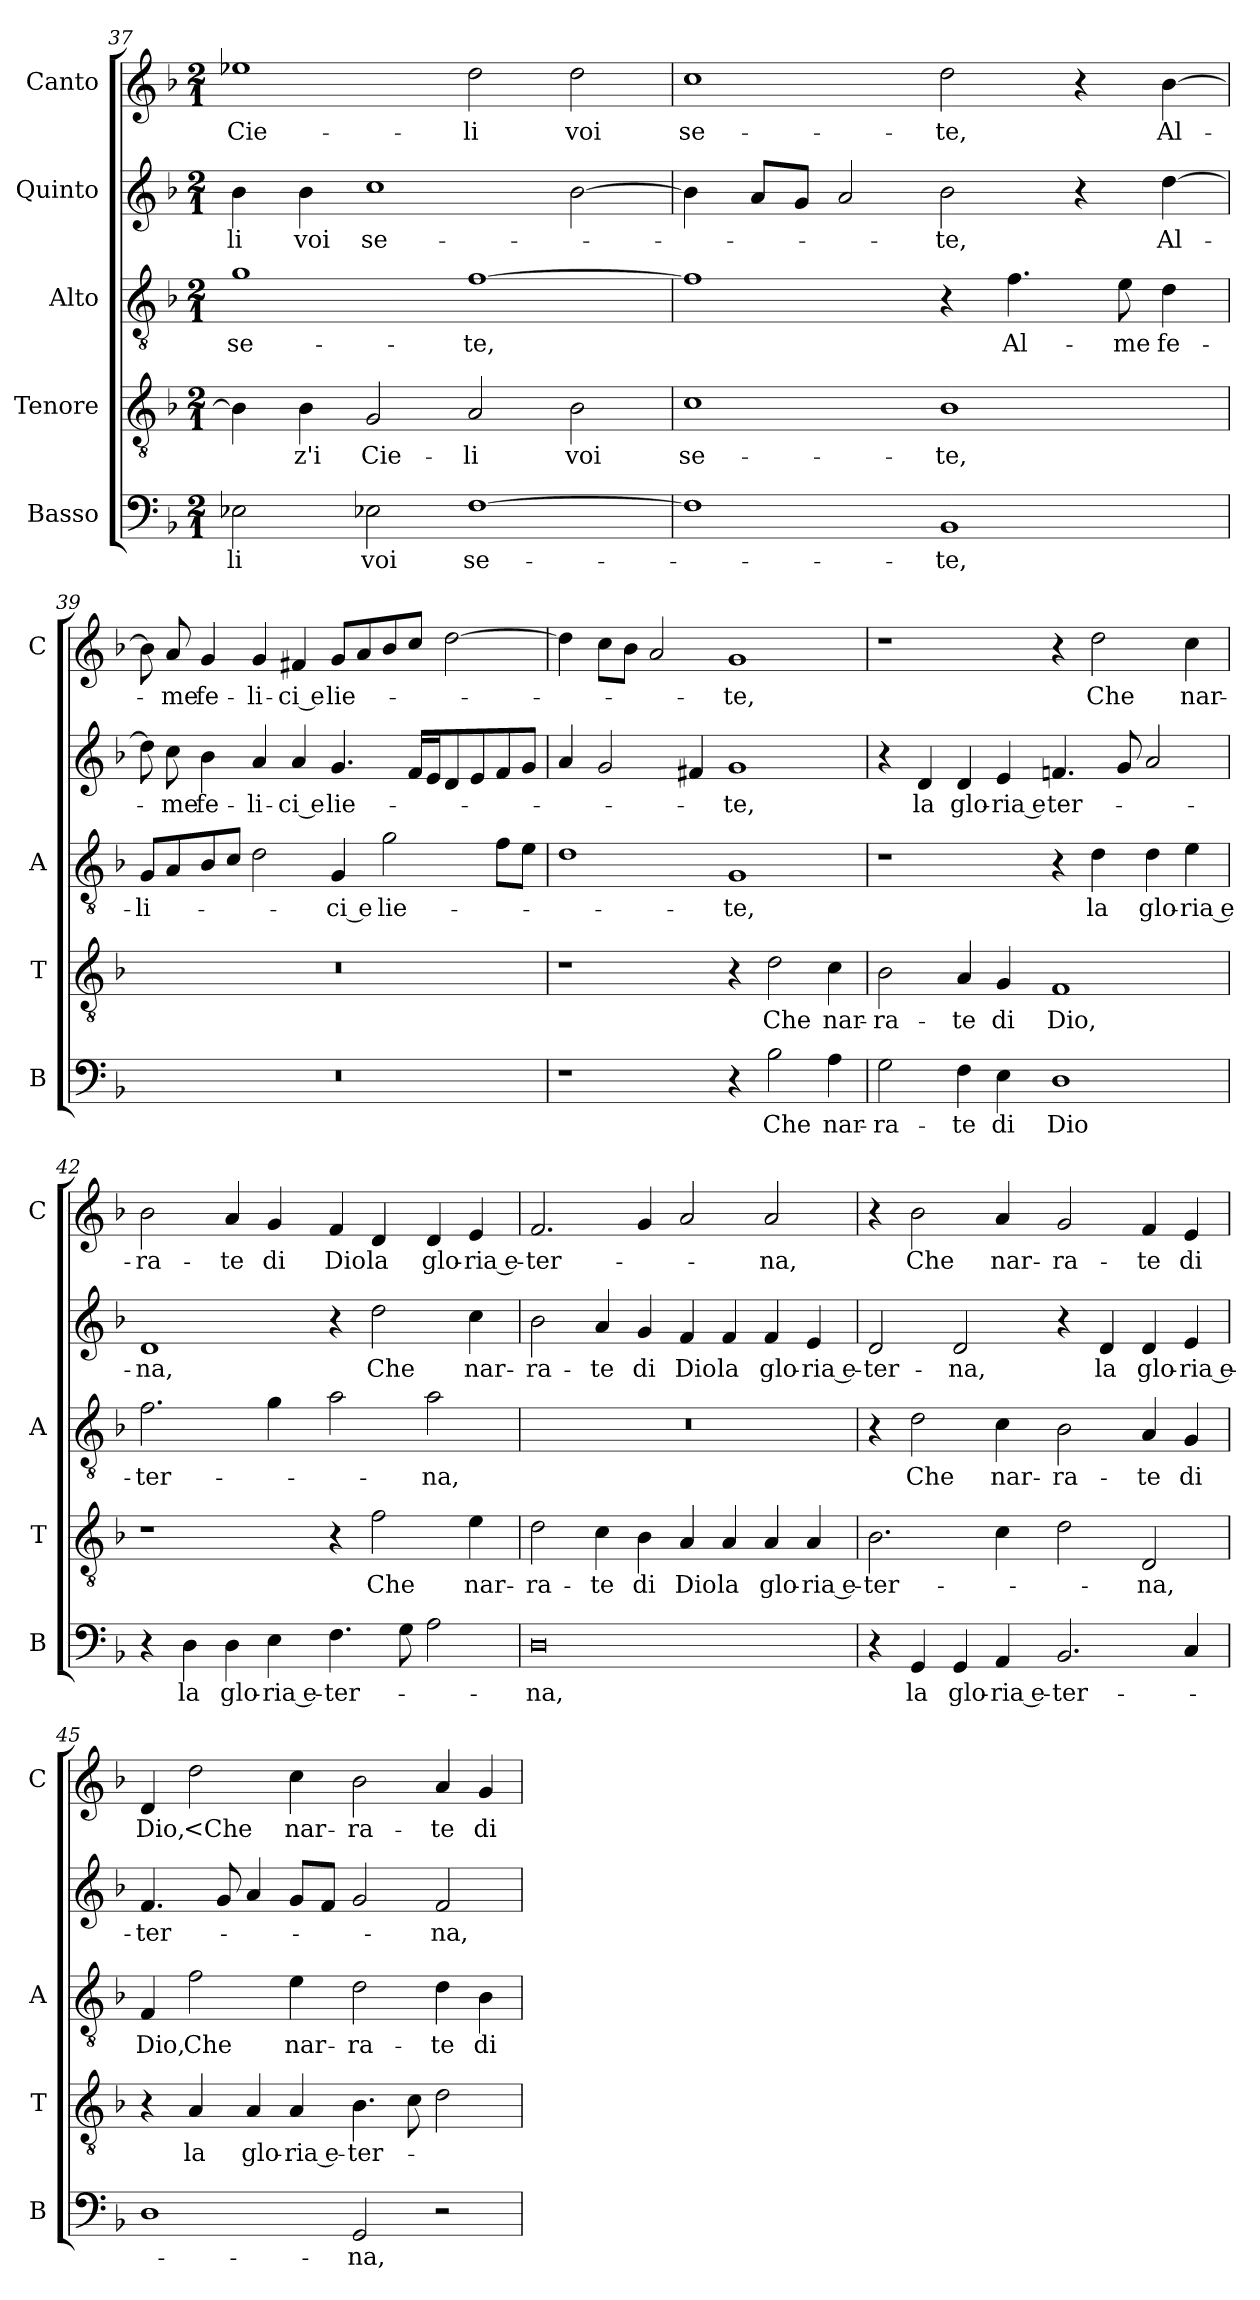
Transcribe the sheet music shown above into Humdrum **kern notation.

**kern	**text	**kern	**text	**kern	**text	**kern	**text	**kern	**text
*part5	*part5	*part4	*part4	*part3	*part3	*part2	*part2	*part1	*part1
*staff5	*staff5	*staff4	*staff4	*staff3	*staff3	*staff2	*staff2	*staff1	*staff1
*I"Basso	*	*I"Tenore	*	*I"Alto	*	*I"Quinto	*	*I"Canto	*
*I'B	*	*I'T	*	*I'A	*	*	*	*I'C	*
*clefF4	*	*clefGv2	*	*clefGv2	*	*clefG2	*	*clefG2	*
*k[b-]	*	*k[b-]	*	*k[b-]	*	*k[b-]	*	*k[b-]	*
*F:	*	*F:	*	*F:	*	*F:	*	*F:	*
*M2/1	*	*M2/1	*	*M2/1	*	*M2/1	*	*M2/1	*
=37	=37	=37	=37	=37	=37	=37	=37	=37	=37
2E-X	-li	4B-]	.	1g	se-	4b-	-li	1ee-X	Cie-
.	.	4B-	-z'i	.	.	4b-	voi	.	.
2E-X	voi	2G	Cie-	.	.	1cc	se-	.	.
[1F	se-	2A	-li	[1f	-te,	.	.	2dd	-li
.	.	2B-	voi	.	.	[2b-	.	2dd	voi
=38	=38	=38	=38	=38	=38	=38	=38	=38	=38
1F]	.	1c	se-	1f]	.	4b-]	.	1cc	se-
.	.	.	.	.	.	8aL	.	.	.
.	.	.	.	.	.	8gJ	.	.	.
.	.	.	.	.	.	2a	.	.	.
1BB-	-te,	1B-	-te,	4r	.	2b-	-te,	2dd	-te,
.	.	.	.	4.f	Al-	.	.	.	.
.	.	.	.	.	.	4r	.	4r	.
.	.	.	.	8e	-me	.	.	.	.
.	.	.	.	4d	fe-	[4dd	Al-	[4b-	Al-
=39	=39	=39	=39	=39	=39	=39	=39	=39	=39
0r	.	0r	.	8GL	-li-	8dd]	.	8b-]	.
.	.	.	.	8A	.	8cc	-me	8a	-me
.	.	.	.	8B-	.	4b-	fe-	4g	fe-
.	.	.	.	8cJ	.	.	.	.	.
.	.	.	.	2d	.	4a	-li-	4g	-li-
.	.	.	.	.	.	4a	-ci e	4f#X	-ci e
.	.	.	.	4G	-ci e	4.g	lie-	8gL	lie-
.	.	.	.	.	.	.	.	8a	.
.	.	.	.	2g	lie-	.	.	8b-	.
.	.	.	.	.	.	16fLL	.	8ccJ	.
.	.	.	.	.	.	16eJ	.	.	.
.	.	.	.	.	.	8d	.	[2dd	.
.	.	.	.	.	.	8e	.	.	.
.	.	.	.	8fL	.	8f	.	.	.
.	.	.	.	8eJ	.	8gJ	.	.	.
=40	=40	=40	=40	=40	=40	=40	=40	=40	=40
1r	.	1r	.	1d	.	4a	.	4dd]	.
.	.	.	.	.	.	2g	.	8ccL	.
.	.	.	.	.	.	.	.	8b-J	.
.	.	.	.	.	.	.	.	2a	.
.	.	.	.	.	.	4f#X	.	.	.
4r	.	4r	.	1G	-te,	1g	-te,	1g	-te,
2B-	Che	2d	Che	.	.	.	.	.	.
4A	nar-	4c	nar-	.	.	.	.	.	.
=41	=41	=41	=41	=41	=41	=41	=41	=41	=41
2G	-ra-	2B-	-ra-	1r	.	4r	.	1r	.
.	.	.	.	.	.	4d	la	.	.
4F	-te	4A	-te	.	.	4d	glo-	.	.
4E	di	4G	di	.	.	4e	-ria e	.	.
1D	Dio	1F	Dio,	4r	.	4.fn	ter-	4r	.
.	.	.	.	4d	la	.	.	2dd	Che
.	.	.	.	.	.	8g	.	.	.
.	.	.	.	4d	glo-	2a	.	.	.
.	.	.	.	4e	-ria e-	.	.	4cc	nar-
=42	=42	=42	=42	=42	=42	=42	=42	=42	=42
4r	.	1r	.	2.f	-ter-	1d	-na,	2b-	-ra-
4D	la	.	.	.	.	.	.	.	.
4D	glo-	.	.	.	.	.	.	4a	-te
4E	-ria e-	.	.	4g	.	.	.	4g	di
4.F	-ter-	4r	.	2a	.	4r	.	4f	Dio
.	.	2f	Che	.	.	2dd	Che	4d	la
8G	.	.	.	.	.	.	.	.	.
2A	.	.	.	2a	-na,	.	.	4d	glo-
.	.	4e	nar-	.	.	4cc	nar-	4e	-ria e-
=43	=43	=43	=43	=43	=43	=43	=43	=43	=43
0D	-na,	2d	-ra-	0r	.	2b-	-ra-	2.f	-ter-
.	.	4c	-te	.	.	4a	-te	.	.
.	.	4B-	di	.	.	4g	di	4g	.
.	.	4A	Dio	.	.	4f	Dio	2a	.
.	.	4A	la	.	.	4f	la	.	.
.	.	4A	glo-	.	.	4f	glo-	2a	-na,
.	.	4A	-ria e-	.	.	4e	-ria e-	.	.
=44	=44	=44	=44	=44	=44	=44	=44	=44	=44
4r	.	2.B-	-ter-	4r	.	2d	-ter-	4r	.
4GG	la	.	.	2d	Che	.	.	2b-	Che
4GG	glo-	.	.	.	.	2d	-na,	.	.
4AA	-ria e-	4c	.	4c	nar-	.	.	4a	nar-
2.BB-	-ter-	2d	.	2B-	-ra-	4r	.	2g	-ra-
.	.	.	.	.	.	4d	la	.	.
.	.	2D	-na,	4A	-te	4d	glo-	4f	-te
4C	.	.	.	4G	di	4e	-ria e-	4e	di
=45	=45	=45	=45	=45	=45	=45	=45	=45	=45
1D	.	4r	.	4F	Dio,	4.f	-ter-	4d	Dio,
.	.	4A	la	2f	Che	.	.	2dd	<Che
.	.	.	.	.	.	8g	.	.	.
.	.	4A	glo-	.	.	4a	.	.	.
.	.	4A	-ria e-	4e	nar-	8gL	.	4cc	nar-
.	.	.	.	.	.	8fJ	.	.	.
2GG	-na,	4.B-	-ter-	2d	-ra-	2g	.	2b-	-ra-
.	.	8c	.	.	.	.	.	.	.
2r	.	2d	.	4d	-te	2f	-na,	4a	-te
.	.	.	.	4B-	di	.	.	4g	di
=	=	=	=	=	=	=	=	=	=
*-	*-	*-	*-	*-	*-	*-	*-	*-	*-
